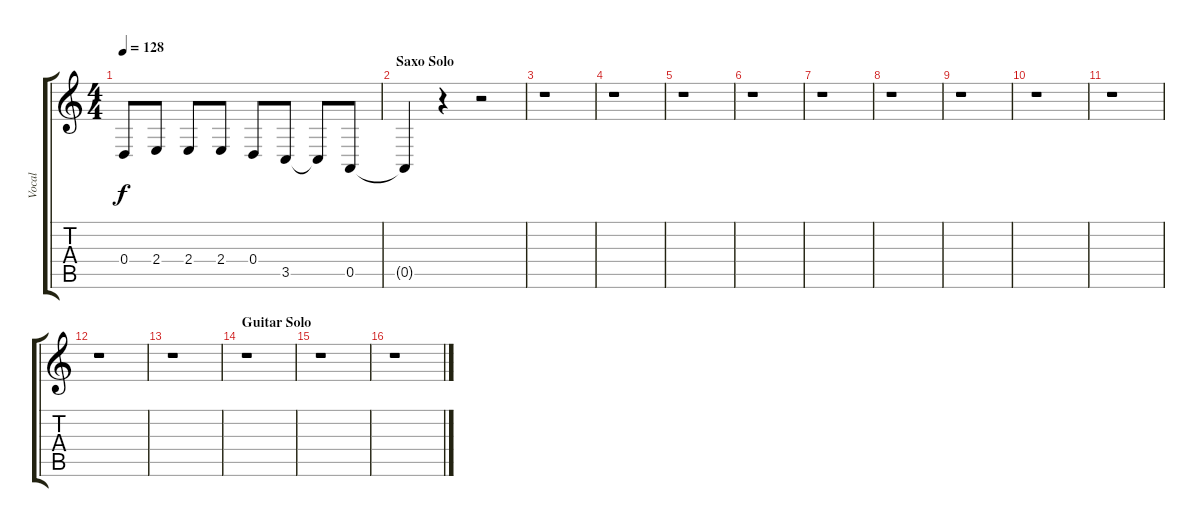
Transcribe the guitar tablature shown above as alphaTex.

\track ("Vocal" "Vocal") {instrument flute}
\staff {score tabs}
\tuning (E4 B3 G3 D3 A2 E2) {hide}
\ts (4 4)
\tempo 128
\clef g2
\ks c
0.4.8{dy f} 2.4.8 2.4.8 2.4.8 0.4.8 3.5.8 3.5{t}.8 0.5.8 |
\section ("" "Saxo Solo")
0.5{t}.4 r.4 r.2 |
r.1 |
r.1 |
r.1 |
r.1 |
r.1 |
r.1 |
r.1 |
r.1 |
r.1 |
r.1 |
r.1 |
\section ("" "Guitar Solo")
r.1 |
r.1 |
r.1
